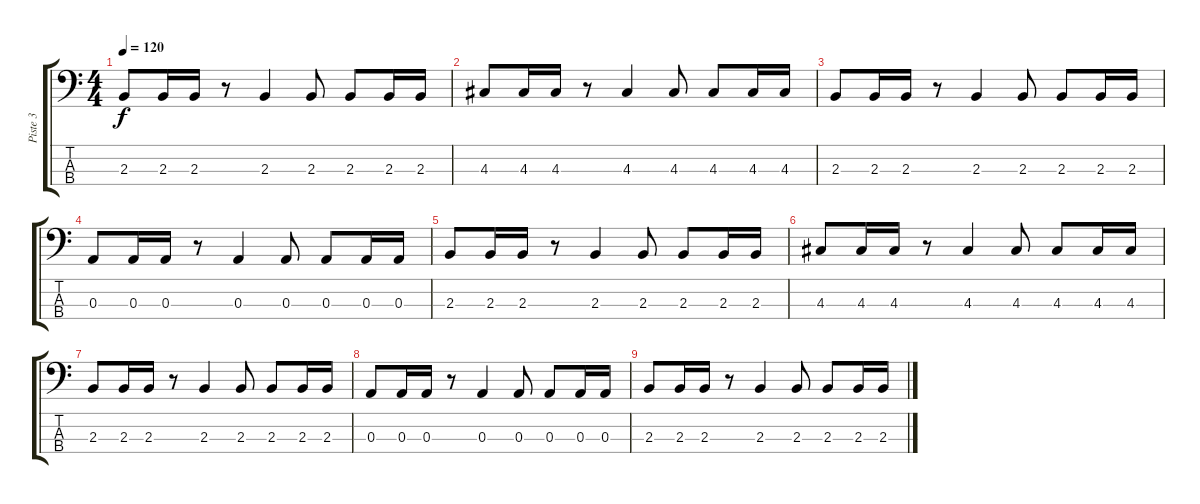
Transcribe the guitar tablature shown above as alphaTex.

\track ("Piste 3" "Piste 3") {instrument electricbassfinger}
\staff {score tabs}
\tuning (G2 D2 A1 E1) {hide}
\ts (4 4)
\tempo 120
\clef f4
\ks c
2.3.8{dy f} 2.3.16 2.3.16 r.8 2.3.4 2.3.8 2.3.8 2.3.16 2.3.16 |
4.3.8 4.3.16 4.3.16 r.8 4.3.4 4.3.8 4.3.8 4.3.16 4.3.16 |
2.3.8 2.3.16 2.3.16 r.8 2.3.4 2.3.8 2.3.8 2.3.16 2.3.16 |
0.3.8 0.3.16 0.3.16 r.8 0.3.4 0.3.8 0.3.8 0.3.16 0.3.16 |
2.3.8 2.3.16 2.3.16 r.8 2.3.4 2.3.8 2.3.8 2.3.16 2.3.16 |
4.3.8 4.3.16 4.3.16 r.8 4.3.4 4.3.8 4.3.8 4.3.16 4.3.16 |
2.3.8 2.3.16 2.3.16 r.8 2.3.4 2.3.8 2.3.8 2.3.16 2.3.16 |
0.3.8 0.3.16 0.3.16 r.8 0.3.4 0.3.8 0.3.8 0.3.16 0.3.16 |
2.3.8 2.3.16 2.3.16 r.8 2.3.4 2.3.8 2.3.8 2.3.16 2.3.16
